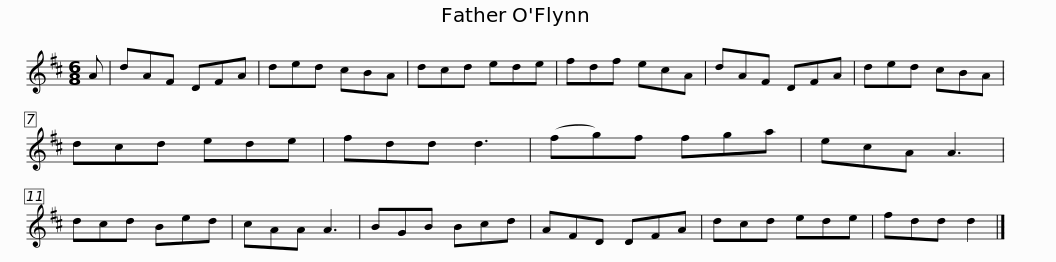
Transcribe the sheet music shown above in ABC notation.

X:1
L:1/8
M:6/8
I:linebreak $
K:D
V:1 treble
V:1
 A | dAF DFA | ded cBA | dcd ede | fdf ecA | %5
 dAF DFA | ded cBA | dcd ede |$ fdd d3 | (fg)f fga | %10
 ecA A3 | dcd Bed | cAA A3 | BGB Bcd | AFD DFA | %15
 dcd ede |$ fdd d2 |] %17
